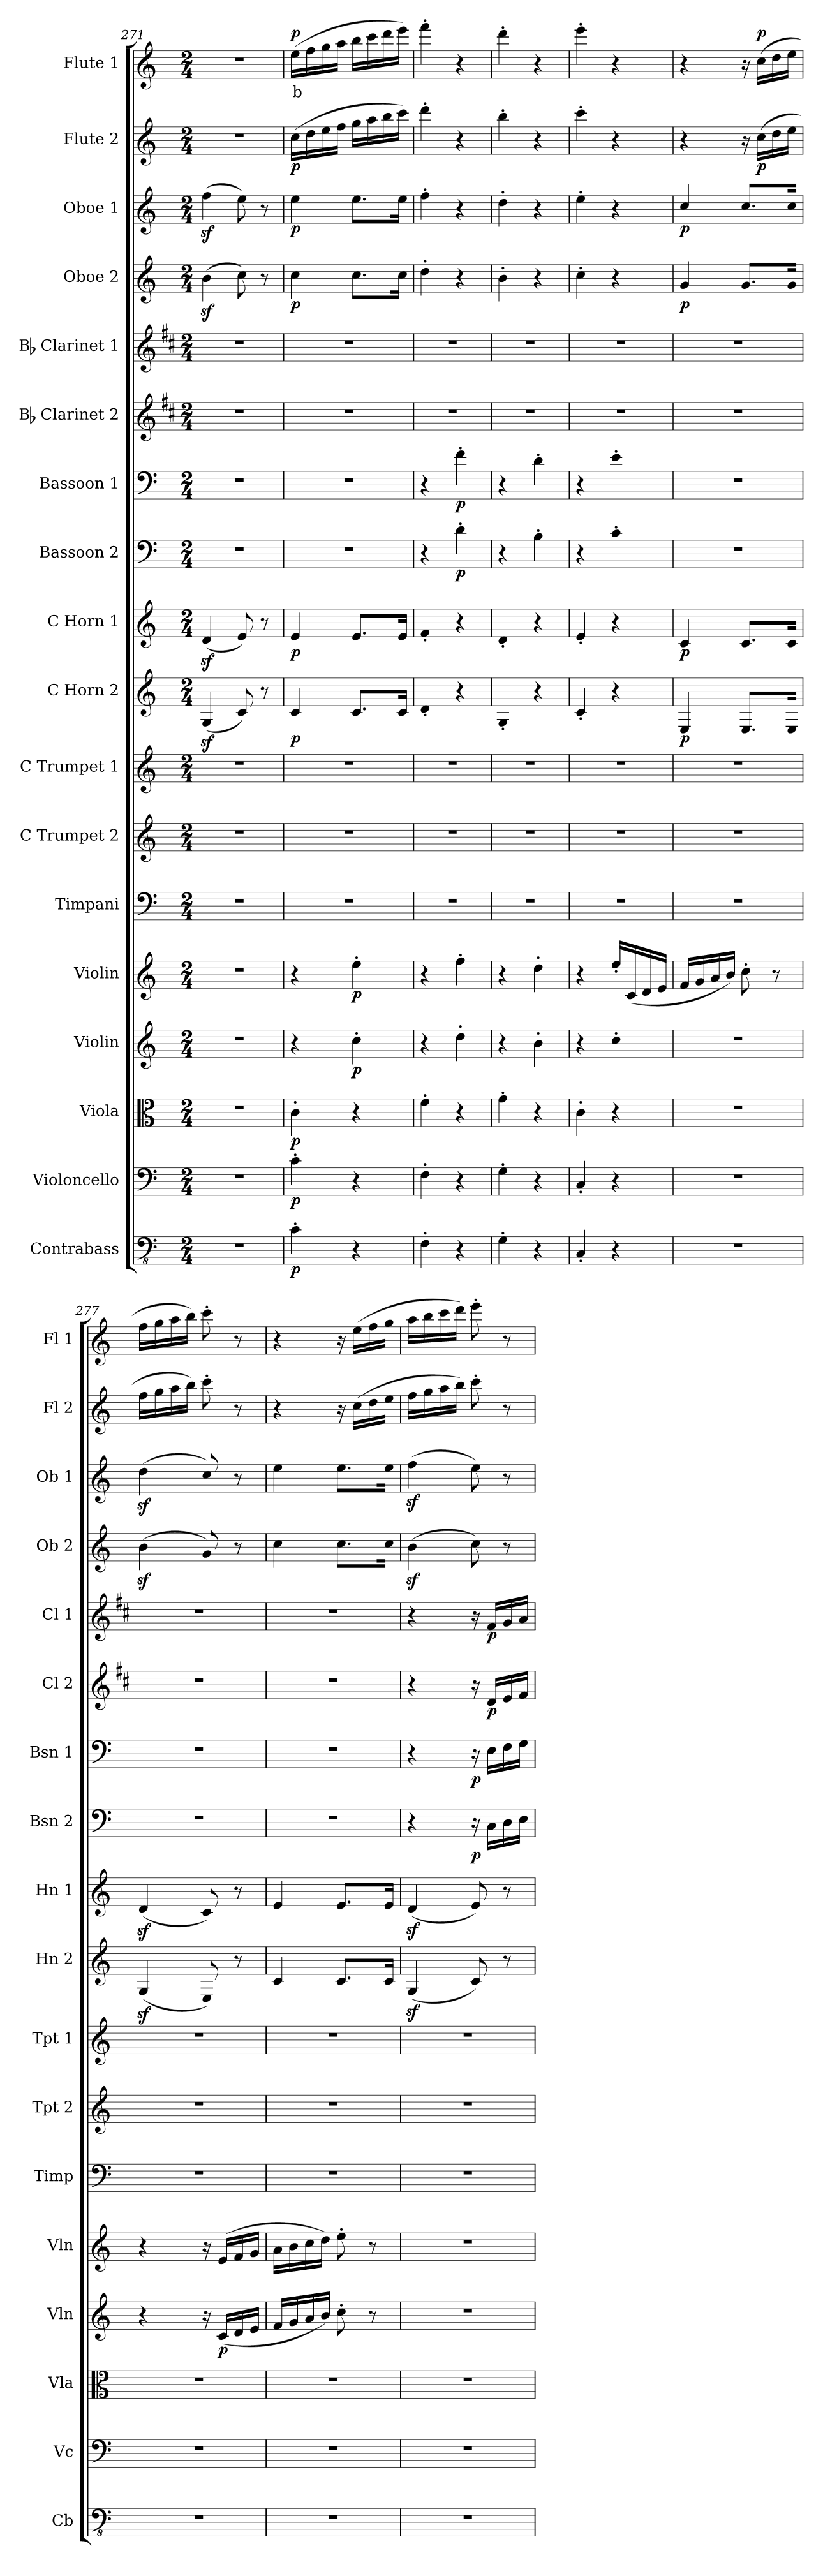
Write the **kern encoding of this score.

**kern	**dynam	**kern	**dynam	**kern	**dynam	**kern	**dynam	**kern	**dynam	**kern	**kern	**kern	**kern	**dynam	**kern	**dynam	**kern	**dynam	**kern	**dynam	**kern	**dynam	**kern	**dynam	**kern	**dynam	**kern	**dynam	**kern	**dynam	**kern	**text	**dynam
*part18	*part18	*part17	*part17	*part16	*part16	*part15	*part15	*part14	*part14	*part13	*part12	*part11	*part10	*part10	*part9	*part9	*part8	*part8	*part7	*part7	*part6	*part6	*part5	*part5	*part4	*part4	*part3	*part3	*part2	*part2	*part1	*part1	*part1
*staff18	*staff18	*staff17	*staff17	*staff16	*staff16	*staff15	*staff15	*staff14	*staff14	*staff13	*staff12	*staff11	*staff10	*staff10	*staff9	*staff9	*staff8	*staff8	*staff7	*staff7	*staff6	*staff6	*staff5	*staff5	*staff4	*staff4	*staff3	*staff3	*staff2	*staff2	*staff1	*staff1	*staff1
*I"Contrabass	*	*I"Violoncello	*	*I"Viola	*	*I"Violin	*	*I"Violin	*	*I"Timpani	*I"C Trumpet 2	*I"C Trumpet 1	*I"C Horn 2	*	*I"C Horn 1	*	*I"Bassoon 2	*	*I"Bassoon 1	*	*I"Bb Clarinet 2	*	*I"Bb Clarinet 1	*	*I"Oboe 2	*	*I"Oboe 1	*	*I"Flute 2	*	*I"Flute 1	*	*
*I'Cb	*	*I'Vc	*	*I'Vla	*	*I'Vln	*	*I'Vln	*	*I'Timp	*I'Tpt 2	*I'Tpt 1	*I'Hn 2	*	*I'Hn 1	*	*I'Bsn 2	*	*I'Bsn 1	*	*I'Cl 2	*	*I'Cl 1	*	*I'Ob 2	*	*I'Ob 1	*	*I'Fl 2	*	*I'Fl 1	*	*
*clefFv4	*	*clefF4	*	*clefC3	*	*clefG2	*	*clefG2	*	*clefF4	*clefG2	*clefG2	*clefG2	*	*clefG2	*	*clefF4	*	*clefF4	*	*clefG2	*	*clefG2	*	*clefG2	*	*clefG2	*	*clefG2	*	*clefG2	*	*
*	*	*	*	*	*	*	*	*	*	*	*	*	*ITrd7c12	*	*ITrd7c12	*	*	*	*	*	*ITrd1c2	*	*ITrd1c2	*	*	*	*	*	*	*	*	*	*
*k[]	*	*k[]	*	*k[]	*	*k[]	*	*k[]	*	*k[]	*k[]	*k[]	*k[]	*	*k[]	*	*k[]	*	*k[]	*	*k[]	*	*k[]	*	*k[]	*	*k[]	*	*k[]	*	*k[]	*	*
*M2/4	*	*M2/4	*	*M2/4	*	*M2/4	*	*M2/4	*	*M2/4	*M2/4	*M2/4	*M2/4	*	*M2/4	*	*M2/4	*	*M2/4	*	*M2/4	*	*M2/4	*	*M2/4	*	*M2/4	*	*M2/4	*	*M2/4	*	*
=271	=271	=271	=271	=271	=271	=271	=271	=271	=271	=271	=271	=271	=271	=271	=271	=271	=271	=271	=271	=271	=271	=271	=271	=271	=271	=271	=271	=271	=271	=271	=271	=271	=271
2r	.	2r	.	2r	.	2r	.	2r	.	2r	2r	2r	(4GGz</	.	(4Dz</	.	2r	.	2r	.	2r	.	2r	.	(4bz<\	.	(4ffz<\	.	2r	.	2r	.	.
.	.	.	.	.	.	.	.	.	.	.	.	.	8C/)	.	8E/)	.	.	.	.	.	.	.	.	.	8cc\)	.	8ee\)	.	.	.	.	.	.
.	.	.	.	.	.	.	.	.	.	.	.	.	8r	.	8r	.	.	.	.	.	.	.	.	.	8r	.	8r	.	.	.	.	.	.
=272	=272	=272	=272	=272	=272	=272	=272	=272	=272	=272	=272	=272	=272	=272	=272	=272	=272	=272	=272	=272	=272	=272	=272	=272	=272	=272	=272	=272	=272	=272	=272	=272	=272
!	!LO:DY:b	!	!LO:DY:b	!	!LO:DY:b	!	!	!	!	!	!	!	!	!LO:DY:b	!	!LO:DY:b	!	!	!	!	!	!	!	!	!	!LO:DY:b	!	!LO:DY:b	!	!LO:DY:b	!	!	!LO:DY:b
4C'	p	4c'	p	4c'	p	4r	.	4r	.	2r	2r	2r	4C/	p	4E/	p	2r	.	2r	.	2r	.	2r	.	4cc\	p	4ee\	p	(16cc\LL	p	(16ee\LL	b	p
.	.	.	.	.	.	.	.	.	.	.	.	.	.	.	.	.	.	.	.	.	.	.	.	.	.	.	.	.	16dd\	.	16ff\	.	.
.	.	.	.	.	.	.	.	.	.	.	.	.	.	.	.	.	.	.	.	.	.	.	.	.	.	.	.	.	16ee\	.	16gg\	.	.
.	.	.	.	.	.	.	.	.	.	.	.	.	.	.	.	.	.	.	.	.	.	.	.	.	.	.	.	.	16ff\JJ	.	16aa\JJ	.	.
!	!	!	!	!	!	!	!LO:DY:b	!	!LO:DY:b	!	!	!	!	!	!	!	!	!	!	!	!	!	!	!	!	!	!	!	!	!	!	!	!
4r	.	4r	.	4r	.	4cc'	p	4ee'	p	.	.	.	8.C/L	.	8.E/L	.	.	.	.	.	.	.	.	.	8.cc\L	.	8.ee\L	.	16gg\LL	.	16bb\LL	.	.
.	.	.	.	.	.	.	.	.	.	.	.	.	.	.	.	.	.	.	.	.	.	.	.	.	.	.	.	.	16aa\	.	16ccc\	.	.
.	.	.	.	.	.	.	.	.	.	.	.	.	.	.	.	.	.	.	.	.	.	.	.	.	.	.	.	.	16bb\	.	16ddd\	.	.
.	.	.	.	.	.	.	.	.	.	.	.	.	16C/Jk	.	16E/Jk	.	.	.	.	.	.	.	.	.	16cc\Jk	.	16ee\Jk	.	16ccc\JJ)	.	16eee\JJ)	.	.
=273	=273	=273	=273	=273	=273	=273	=273	=273	=273	=273	=273	=273	=273	=273	=273	=273	=273	=273	=273	=273	=273	=273	=273	=273	=273	=273	=273	=273	=273	=273	=273	=273	=273
4FF'	.	4F'	.	4f'	.	4r	.	4r	.	2r	2r	2r	4D'/	.	4F'/	.	4r	.	4r	.	2r	.	2r	.	4dd'\	.	4ff'\	.	4ddd'\	.	4fff'\	.	.
!	!	!	!	!	!	!	!	!	!	!	!	!	!	!	!	!	!	!LO:DY:b	!	!LO:DY:b	!	!	!	!	!	!	!	!	!	!	!	!	!
4r	.	4r	.	4r	.	4dd'	.	4ff'	.	.	.	.	4r	.	4r	.	4d'\	p	4f'\	p	.	.	.	.	4r	.	4r	.	4r	.	4r	.	.
=274	=274	=274	=274	=274	=274	=274	=274	=274	=274	=274	=274	=274	=274	=274	=274	=274	=274	=274	=274	=274	=274	=274	=274	=274	=274	=274	=274	=274	=274	=274	=274	=274	=274
4GG'	.	4G'	.	4g'	.	4r	.	4r	.	2r	2r	2r	4GG'/	.	4D'/	.	4r	.	4r	.	2r	.	2r	.	4b'\	.	4dd'\	.	4bb'\	.	4ddd'\	.	.
4r	.	4r	.	4r	.	4b'	.	4dd'	.	.	.	.	4r	.	4r	.	4B'\	.	4d'\	.	.	.	.	.	4r	.	4r	.	4r	.	4r	.	.
=275	=275	=275	=275	=275	=275	=275	=275	=275	=275	=275	=275	=275	=275	=275	=275	=275	=275	=275	=275	=275	=275	=275	=275	=275	=275	=275	=275	=275	=275	=275	=275	=275	=275
4CC'	.	4C'	.	4c'	.	4r	.	4r	.	2r	2r	2r	4C'/	.	4E'/	.	4r	.	4r	.	2r	.	2r	.	4cc'\	.	4ee'\	.	4ccc'\	.	4eee'\	.	.
4r	.	4r	.	4r	.	4cc'	.	16ee'LL	.	.	.	.	4r	.	4r	.	4c'\	.	4e'\	.	.	.	.	.	4r	.	4r	.	4r	.	4r	.	.
.	.	.	.	.	.	.	.	(16c	.	.	.	.	.	.	.	.	.	.	.	.	.	.	.	.	.	.	.	.	.	.	.	.	.
.	.	.	.	.	.	.	.	16d	.	.	.	.	.	.	.	.	.	.	.	.	.	.	.	.	.	.	.	.	.	.	.	.	.
.	.	.	.	.	.	.	.	16eJJ	.	.	.	.	.	.	.	.	.	.	.	.	.	.	.	.	.	.	.	.	.	.	.	.	.
=276	=276	=276	=276	=276	=276	=276	=276	=276	=276	=276	=276	=276	=276	=276	=276	=276	=276	=276	=276	=276	=276	=276	=276	=276	=276	=276	=276	=276	=276	=276	=276	=276	=276
!	!	!	!	!	!	!	!	!	!	!	!	!	!	!LO:DY:b	!	!LO:DY:b	!	!	!	!	!	!	!	!	!	!LO:DY:b	!	!LO:DY:b	!	!	!	!	!
2r	.	2r	.	2r	.	2r	.	16fLL	.	2r	2r	2r	4EE/	p	4C/	p	2r	.	2r	.	2r	.	2r	.	4g/	p	4cc/	p	4r	.	4r	.	.
.	.	.	.	.	.	.	.	16g	.	.	.	.	.	.	.	.	.	.	.	.	.	.	.	.	.	.	.	.	.	.	.	.	.
.	.	.	.	.	.	.	.	16a	.	.	.	.	.	.	.	.	.	.	.	.	.	.	.	.	.	.	.	.	.	.	.	.	.
.	.	.	.	.	.	.	.	16bJJ)	.	.	.	.	.	.	.	.	.	.	.	.	.	.	.	.	.	.	.	.	.	.	.	.	.
.	.	.	.	.	.	.	.	8cc'	.	.	.	.	8.EE/L	.	8.C/L	.	.	.	.	.	.	.	.	.	8.g/L	.	8.cc/L	.	16r	.	16r	.	.
!	!	!	!	!	!	!	!	!	!	!	!	!	!	!	!	!	!	!	!	!	!	!	!	!	!	!	!	!	!	!LO:DY:b	!	!	!LO:DY:b
.	.	.	.	.	.	.	.	.	.	.	.	.	.	.	.	.	.	.	.	.	.	.	.	.	.	.	.	.	(16ccLL	p	(16ccLL	.	p
.	.	.	.	.	.	.	.	8r	.	.	.	.	.	.	.	.	.	.	.	.	.	.	.	.	.	.	.	.	16dd	.	16dd	.	.
.	.	.	.	.	.	.	.	.	.	.	.	.	16EE/Jk	.	16C/Jk	.	.	.	.	.	.	.	.	.	16g/Jk	.	16cc/Jk	.	16eeJJ	.	16eeJJ	.	.
=277	=277	=277	=277	=277	=277	=277	=277	=277	=277	=277	=277	=277	=277	=277	=277	=277	=277	=277	=277	=277	=277	=277	=277	=277	=277	=277	=277	=277	=277	=277	=277	=277	=277
2r	.	2r	.	2r	.	4r	.	4r	.	2r	2r	2r	(4GGz</	.	(4Dz</	.	2r	.	2r	.	2r	.	2r	.	(4bz<\	.	(4ddz<\	.	16ffLL	.	16ffLL	.	.
.	.	.	.	.	.	.	.	.	.	.	.	.	.	.	.	.	.	.	.	.	.	.	.	.	.	.	.	.	16gg	.	16gg	.	.
.	.	.	.	.	.	.	.	.	.	.	.	.	.	.	.	.	.	.	.	.	.	.	.	.	.	.	.	.	16aa	.	16aa	.	.
.	.	.	.	.	.	.	.	.	.	.	.	.	.	.	.	.	.	.	.	.	.	.	.	.	.	.	.	.	16bbJJ)	.	16bbJJ)	.	.
.	.	.	.	.	.	16r	.	16r	.	.	.	.	8EE/)	.	8C/)	.	.	.	.	.	.	.	.	.	8g/)	.	8cc/)	.	8ccc'	.	8ccc'	.	.
!	!	!	!	!	!	!	!LO:DY:b	!	!	!	!	!	!	!	!	!	!	!	!	!	!	!	!	!	!	!	!	!	!	!	!	!	!
.	.	.	.	.	.	(16cLL	p	(16eLL	.	.	.	.	.	.	.	.	.	.	.	.	.	.	.	.	.	.	.	.	.	.	.	.	.
.	.	.	.	.	.	16d	.	16f	.	.	.	.	8r	.	8r	.	.	.	.	.	.	.	.	.	8r	.	8r	.	8r	.	8r	.	.
.	.	.	.	.	.	16eJJ	.	16gJJ	.	.	.	.	.	.	.	.	.	.	.	.	.	.	.	.	.	.	.	.	.	.	.	.	.
=278	=278	=278	=278	=278	=278	=278	=278	=278	=278	=278	=278	=278	=278	=278	=278	=278	=278	=278	=278	=278	=278	=278	=278	=278	=278	=278	=278	=278	=278	=278	=278	=278	=278
2r	.	2r	.	2r	.	16fLL	.	16aLL	.	2r	2r	2r	4C/	.	4E/	.	2r	.	2r	.	2r	.	2r	.	4cc\	.	4ee\	.	4r	.	4r	.	.
.	.	.	.	.	.	16g	.	16b	.	.	.	.	.	.	.	.	.	.	.	.	.	.	.	.	.	.	.	.	.	.	.	.	.
.	.	.	.	.	.	16a	.	16cc	.	.	.	.	.	.	.	.	.	.	.	.	.	.	.	.	.	.	.	.	.	.	.	.	.
.	.	.	.	.	.	16bJJ)	.	16ddJJ)	.	.	.	.	.	.	.	.	.	.	.	.	.	.	.	.	.	.	.	.	.	.	.	.	.
.	.	.	.	.	.	8cc'	.	8ee'	.	.	.	.	8.C/L	.	8.E/L	.	.	.	.	.	.	.	.	.	8.cc\L	.	8.ee\L	.	16r	.	16r	.	.
.	.	.	.	.	.	.	.	.	.	.	.	.	.	.	.	.	.	.	.	.	.	.	.	.	.	.	.	.	(16cc\LL	.	(16ee\LL	.	.
.	.	.	.	.	.	8r	.	8r	.	.	.	.	.	.	.	.	.	.	.	.	.	.	.	.	.	.	.	.	16dd\	.	16ff\	.	.
.	.	.	.	.	.	.	.	.	.	.	.	.	16C/Jk	.	16E/Jk	.	.	.	.	.	.	.	.	.	16cc\Jk	.	16ee\Jk	.	16ee\JJ	.	16gg\JJ	.	.
=279	=279	=279	=279	=279	=279	=279	=279	=279	=279	=279	=279	=279	=279	=279	=279	=279	=279	=279	=279	=279	=279	=279	=279	=279	=279	=279	=279	=279	=279	=279	=279	=279	=279
2r	.	2r	.	2r	.	2r	.	2r	.	2r	2r	2r	(4GGz</	.	(4Dz</	.	4r	.	4r	.	4r	.	4r	.	(4bz<\	.	(4ffz<\	.	16ff\LL	.	16aa\LL	.	.
.	.	.	.	.	.	.	.	.	.	.	.	.	.	.	.	.	.	.	.	.	.	.	.	.	.	.	.	.	16gg\	.	16bb\	.	.
.	.	.	.	.	.	.	.	.	.	.	.	.	.	.	.	.	.	.	.	.	.	.	.	.	.	.	.	.	16aa\	.	16ccc\	.	.
.	.	.	.	.	.	.	.	.	.	.	.	.	.	.	.	.	.	.	.	.	.	.	.	.	.	.	.	.	16bb\JJ)	.	16ddd\JJ)	.	.
!	!	!	!	!	!	!	!	!	!	!	!	!	!	!	!	!	!	!LO:DY:b	!	!LO:DY:b	!	!	!	!	!	!	!	!	!	!	!	!	!
.	.	.	.	.	.	.	.	.	.	.	.	.	8C/)	.	8E/)	.	16r	p	16r	p	16r	.	16r	.	8cc\)	.	8ee\)	.	8ccc'\	.	8eee'\	.	.
!	!	!	!	!	!	!	!	!	!	!	!	!	!	!	!	!	!	!	!	!	!	!LO:DY:b	!	!LO:DY:b	!	!	!	!	!	!	!	!	!
.	.	.	.	.	.	.	.	.	.	.	.	.	.	.	.	.	16C\LL	.	16E\LL	.	16c/LL	p	16e/LL	p	.	.	.	.	.	.	.	.	.
.	.	.	.	.	.	.	.	.	.	.	.	.	8r	.	8r	.	16D\	.	16F\	.	16d/	.	16f/	.	8r	.	8r	.	8r	.	8r	.	.
.	.	.	.	.	.	.	.	.	.	.	.	.	.	.	.	.	16E\JJ	.	16G\JJ	.	16e/JJ	.	16g/JJ	.	.	.	.	.	.	.	.	.	.
=	=	=	=	=	=	=	=	=	=	=	=	=	=	=	=	=	=	=	=	=	=	=	=	=	=	=	=	=	=	=	=	=	=
*-	*-	*-	*-	*-	*-	*-	*-	*-	*-	*-	*-	*-	*-	*-	*-	*-	*-	*-	*-	*-	*-	*-	*-	*-	*-	*-	*-	*-	*-	*-	*-	*-	*-
